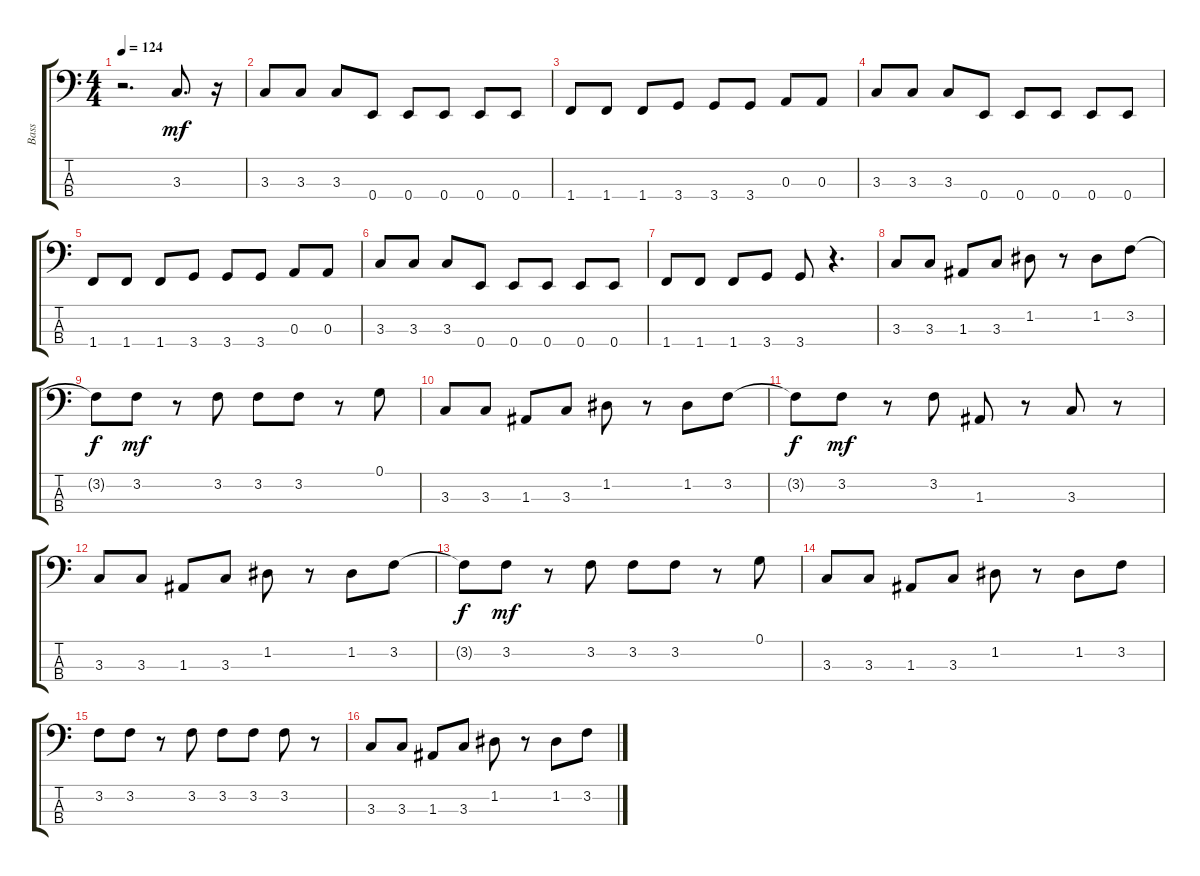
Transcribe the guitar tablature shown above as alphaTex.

\track ("Bass" "Bass") {instrument electricbassfinger}
\staff {score tabs}
\tuning (G2 D2 A1 E1) {hide}
\ts (4 4)
\tempo 124
\clef f4
\ks c
r.2{d dy mf instrument electricbassfinger} 3.3.8{d} r.16 |
3.3.8 3.3.8 3.3.8 0.4.8 0.4.8 0.4.8 0.4.8 0.4.8 |
1.4.8 1.4.8 1.4.8 3.4.8 3.4.8 3.4.8 0.3.8 0.3.8 |
3.3.8 3.3.8 3.3.8 0.4.8 0.4.8 0.4.8 0.4.8 0.4.8 |
1.4.8 1.4.8 1.4.8 3.4.8 3.4.8 3.4.8 0.3.8 0.3.8 |
3.3.8 3.3.8 3.3.8 0.4.8 0.4.8 0.4.8 0.4.8 0.4.8 |
1.4.8 1.4.8 1.4.8 3.4.8 3.4.8 r.4{d} |
3.3.8{volume 12 instrument synthbass2} 3.3.8 1.3.8{volume 12} 3.3.8 1.2.8 r.8 1.2.8 3.2.8 |
3.2{t}.8{dy f} 3.2.8{dy mf} r.8 3.2.8 3.2.8 3.2.8 r.8 0.1.8 |
3.3.8 3.3.8 1.3.8 3.3.8 1.2.8 r.8 1.2.8 3.2.8 |
3.2{t}.8{dy f} 3.2.8{dy mf} r.8 3.2.8 1.3.8 r.8 3.3.8 r.8 |
3.3.8 3.3.8 1.3.8 3.3.8 1.2.8 r.8 1.2.8 3.2.8 |
3.2{t}.8{dy f} 3.2.8{dy mf} r.8 3.2.8 3.2.8 3.2.8 r.8 0.1.8 |
3.3.8 3.3.8 1.3.8 3.3.8 1.2.8 r.8 1.2.8 3.2.8 |
3.2.8 3.2.8 r.8 3.2.8 3.2.8 3.2.8 3.2.8 r.8 |
3.3.8 3.3.8 1.3.8 3.3.8 1.2.8 r.8 1.2.8 3.2.8
